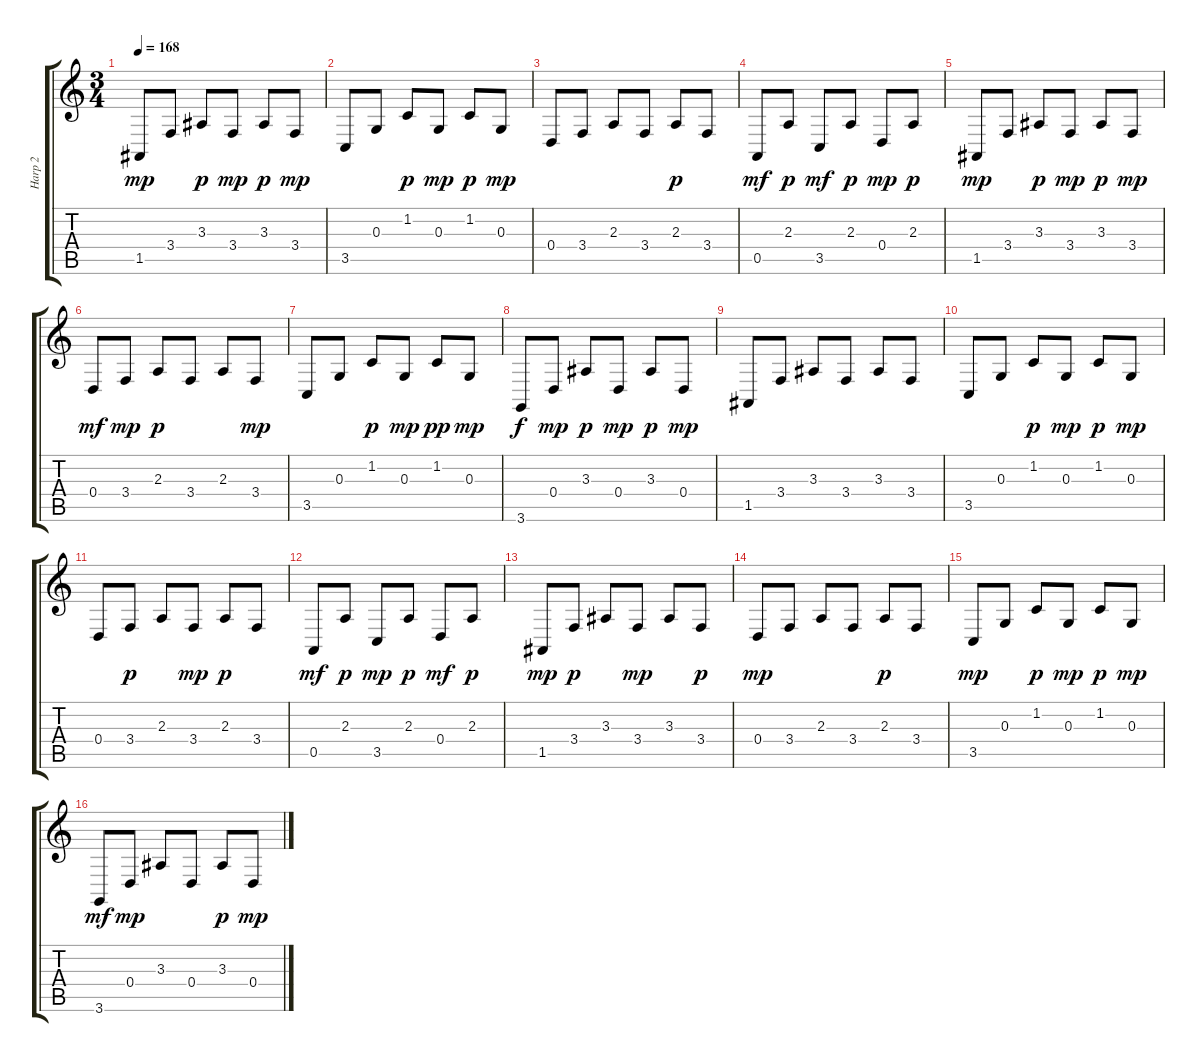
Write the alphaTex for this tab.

\track ("Harp 2" "Harp 2") {instrument orchestralharp}
\staff {score tabs}
\tuning (E4 B3 G3 D3 A2 E2) {hide}
\ts (3 4)
\tempo 168
\clef g2
\ks c
1.5.8{dy mp} 3.4.8 3.3.8{dy p} 3.4.8{dy mp} 3.3.8{dy p} 3.4.8{dy mp} |
3.5.8 0.3.8 1.2.8{dy p} 0.3.8{dy mp} 1.2.8{dy p} 0.3.8{dy mp} |
0.4.8 3.4.8 2.3.8 3.4.8 2.3.8{dy p} 3.4.8 |
0.5.8{dy mf} 2.3.8{dy p} 3.5.8{dy mf} 2.3.8{dy p} 0.4.8{dy mp} 2.3.8{dy p} |
1.5.8{dy mp} 3.4.8 3.3.8{dy p} 3.4.8{dy mp} 3.3.8{dy p} 3.4.8{dy mp} |
0.4.8{dy mf} 3.4.8{dy mp} 2.3.8{dy p} 3.4.8 2.3.8 3.4.8{dy mp} |
3.5.8 0.3.8 1.2.8{dy p} 0.3.8{dy mp} 1.2.8{dy pp} 0.3.8{dy mp} |
3.6.8{dy f} 0.4.8{dy mp} 3.3.8{dy p} 0.4.8{dy mp} 3.3.8{dy p} 0.4.8{dy mp} |
1.5.8 3.4.8 3.3.8 3.4.8 3.3.8 3.4.8 |
3.5.8 0.3.8 1.2.8{dy p} 0.3.8{dy mp} 1.2.8{dy p} 0.3.8{dy mp} |
0.4.8 3.4.8{dy p} 2.3.8 3.4.8{dy mp} 2.3.8{dy p} 3.4.8 |
0.5.8{dy mf} 2.3.8{dy p} 3.5.8{dy mp} 2.3.8{dy p} 0.4.8{dy mf} 2.3.8{dy p} |
1.5.8{dy mp} 3.4.8{dy p} 3.3.8 3.4.8{dy mp} 3.3.8 3.4.8{dy p} |
0.4.8{dy mp} 3.4.8 2.3.8 3.4.8 2.3.8{dy p} 3.4.8 |
3.5.8{dy mp} 0.3.8 1.2.8{dy p} 0.3.8{dy mp} 1.2.8{dy p} 0.3.8{dy mp} |
3.6.8{dy mf} 0.4.8{dy mp} 3.3.8 0.4.8 3.3.8{dy p} 0.4.8{dy mp}
